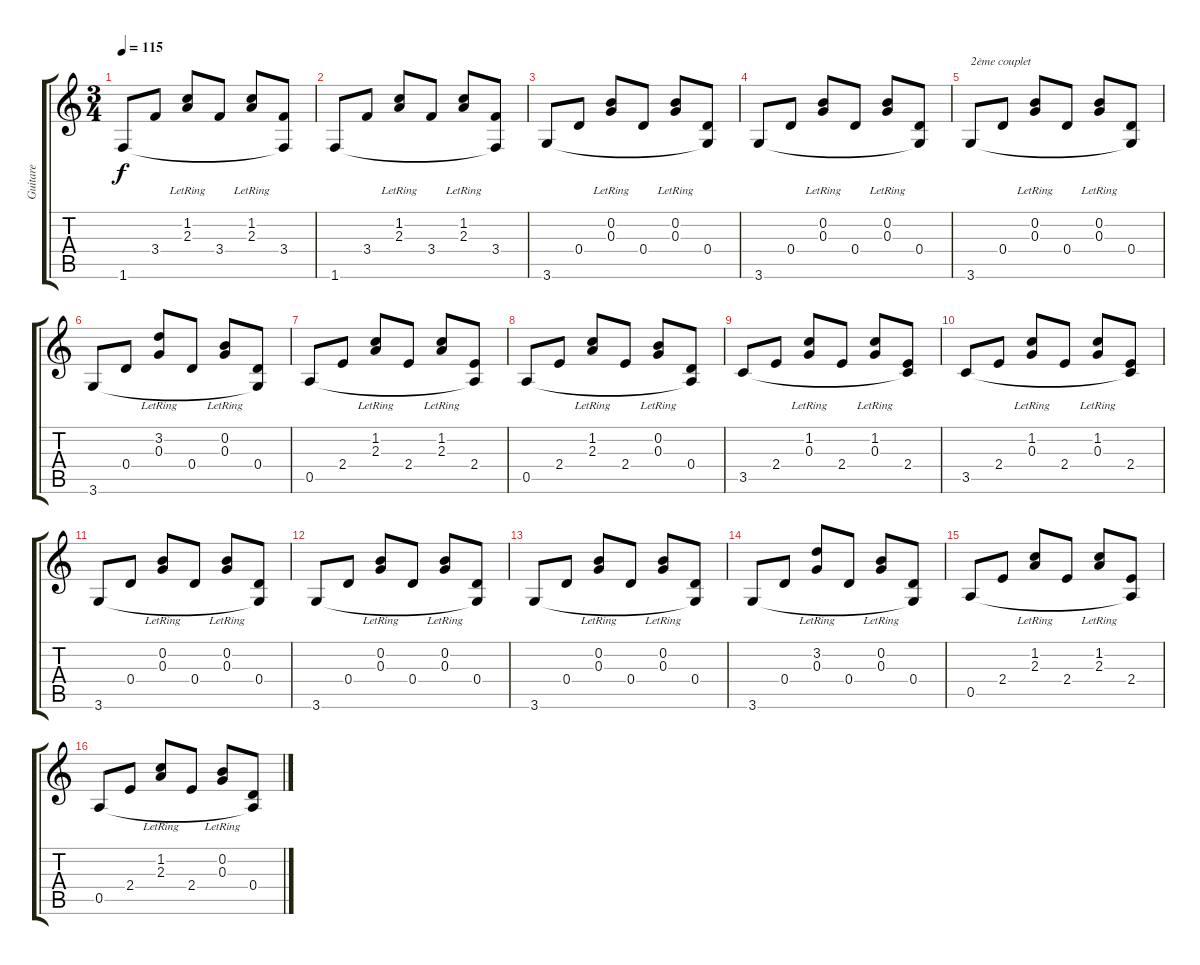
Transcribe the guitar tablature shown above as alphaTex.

\track ("Guitare" "Guitare") {instrument acousticguitarnylon}
\staff {score tabs}
\tuning (E4 B3 G3 D3 A2 E2) {hide}
\ts (3 4)
\tempo 115
\clef g2
\ks c
1.6.8{dy f} 3.4.8 (1.2{lr} 2.3{lr}).8 3.4.8 (1.2{lr} 2.3{lr}).8 (3.4 1.6{t}).8 |
1.6.8 3.4.8 (1.2{lr} 2.3{lr}).8 3.4.8 (1.2{lr} 2.3{lr}).8 (3.4 1.6{t}).8 |
3.6.8 0.4.8 (0.2{lr} 0.3{lr}).8 0.4.8 (0.2{lr} 0.3{lr}).8 (0.4 3.6{t}).8 |
3.6.8 0.4.8 (0.2{lr} 0.3{lr}).8 0.4.8 (0.2{lr} 0.3{lr}).8 (0.4 3.6{t}).8 |
3.6.8{txt "2ème couplet"} 0.4.8 (0.2{lr} 0.3{lr}).8 0.4.8 (0.2{lr} 0.3{lr}).8 (0.4 3.6{t}).8 |
3.6.8 0.4.8 (3.2{lr} 0.3{lr}).8 0.4.8 (0.2{lr} 0.3{lr}).8 (0.4 3.6{t}).8 |
0.5.8 2.4.8 (1.2{lr} 2.3{lr}).8 2.4.8 (1.2{lr} 2.3{lr}).8 (2.4 0.5{t}).8 |
0.5.8 2.4.8 (1.2{lr} 2.3{lr}).8 2.4.8 (0.2{lr} 0.3{lr}).8 (0.4 0.5{t}).8 |
3.5.8 2.4.8 (1.2{lr} 0.3{lr}).8 2.4.8 (1.2{lr} 0.3{lr}).8 (2.4 3.5{t}).8 |
3.5.8 2.4.8 (1.2{lr} 0.3{lr}).8 2.4.8 (1.2{lr} 0.3{lr}).8 (2.4 3.5{t}).8 |
3.6.8 0.4.8 (0.2{lr} 0.3{lr}).8 0.4.8 (0.2{lr} 0.3{lr}).8 (0.4 3.6{t}).8 |
3.6.8 0.4.8 (0.2{lr} 0.3{lr}).8 0.4.8 (0.2{lr} 0.3{lr}).8 (0.4 3.6{t}).8 |
3.6.8 0.4.8 (0.2{lr} 0.3{lr}).8 0.4.8 (0.2{lr} 0.3{lr}).8 (0.4 3.6{t}).8 |
3.6.8 0.4.8 (3.2{lr} 0.3{lr}).8 0.4.8 (0.2{lr} 0.3{lr}).8 (0.4 3.6{t}).8 |
0.5.8 2.4.8 (1.2{lr} 2.3{lr}).8 2.4.8 (1.2{lr} 2.3{lr}).8 (2.4 0.5{t}).8 |
0.5.8 2.4.8 (1.2{lr} 2.3{lr}).8 2.4.8 (0.2{lr} 0.3{lr}).8 (0.4 0.5{t}).8
